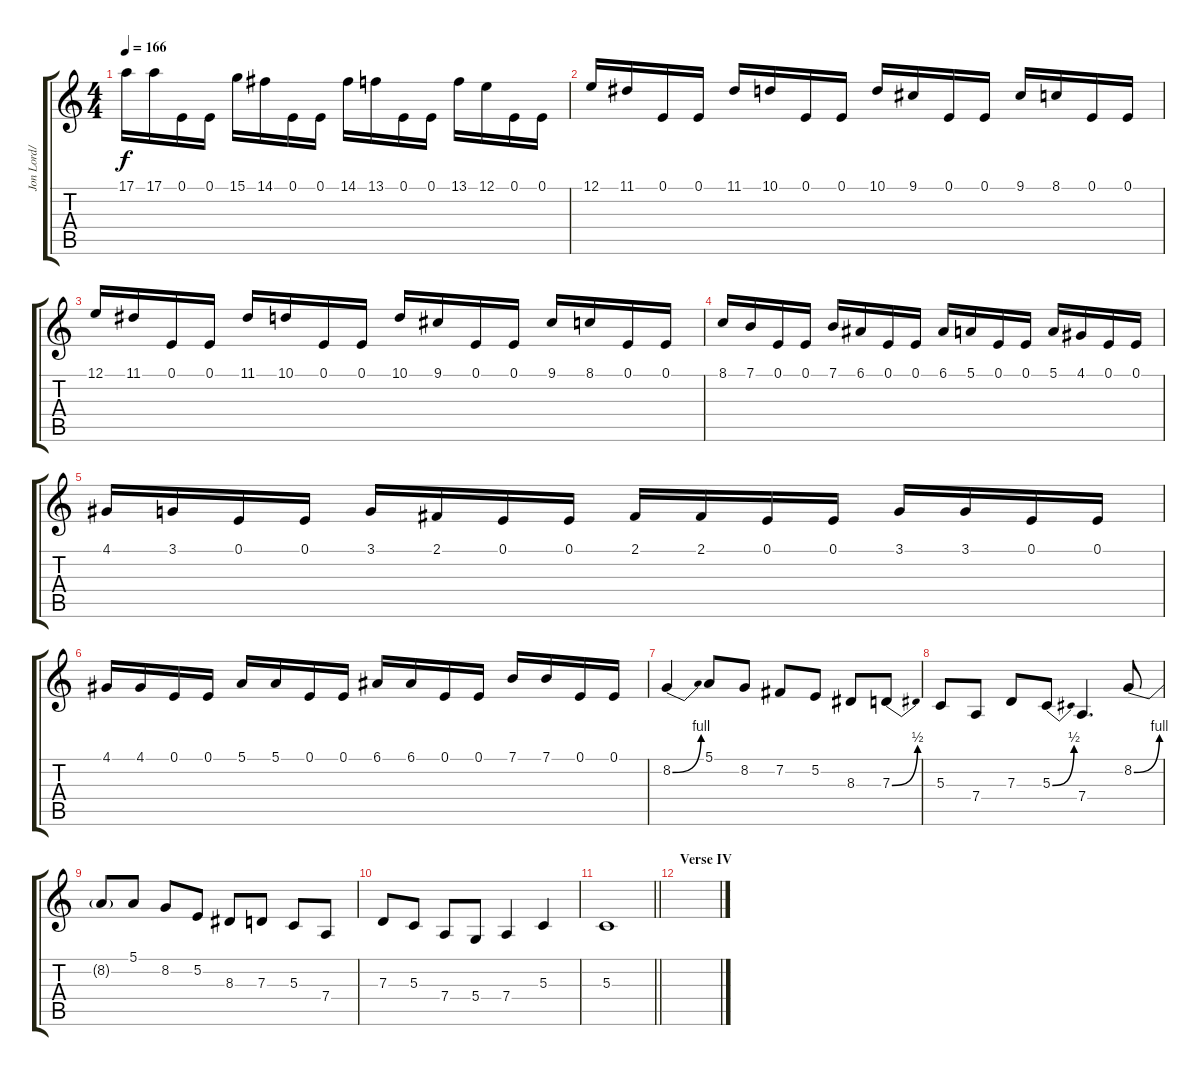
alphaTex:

\track ("Jon Lord/ Ritchie Blackmore" "Jon Lord/ ") {instrument rockorgan}
\staff {score tabs}
\tuning (E4 B3 G3 D3 A2 E2) {hide}
\ts (4 4)
\tempo 166
\clef g2
\ks c
17.1.16{dy f} 17.1.16 0.1.16 0.1.16 15.1.16 14.1.16 0.1.16 0.1.16 14.1.16 13.1.16 0.1.16 0.1.16 13.1.16 12.1.16 0.1.16 0.1.16 |
12.1.16 11.1.16 0.1.16 0.1.16 11.1.16 10.1.16 0.1.16 0.1.16 10.1.16 9.1.16 0.1.16 0.1.16 9.1.16 8.1.16 0.1.16 0.1.16 |
12.1.16 11.1.16 0.1.16 0.1.16 11.1.16 10.1.16 0.1.16 0.1.16 10.1.16 9.1.16 0.1.16 0.1.16 9.1.16 8.1.16 0.1.16 0.1.16 |
8.1.16 7.1.16 0.1.16 0.1.16 7.1.16 6.1.16 0.1.16 0.1.16 6.1.16 5.1.16 0.1.16 0.1.16 5.1.16 4.1.16 0.1.16 0.1.16 |
4.1.16 3.1.16 0.1.16 0.1.16 3.1.16 2.1.16 0.1.16 0.1.16 2.1.16 2.1.16 0.1.16 0.1.16 3.1.16 3.1.16 0.1.16 0.1.16 |
4.1.16 4.1.16 0.1.16 0.1.16 5.1.16 5.1.16 0.1.16 0.1.16 6.1.16 6.1.16 0.1.16 0.1.16 7.1.16 7.1.16 0.1.16 0.1.16 |
8.2{be (bend 0 0 60 4)}.4 5.1.8 8.2.8 7.2.8 5.2.8 8.3.8 7.3{be (bend 0 0 60 2)}.8 |
5.3.8 7.4.8 7.3.8 5.3{be (bend 0 0 60 2)}.8 7.4.4{d} 8.2{be (bend 0 0 60 4)}.8 |
8.2{t}.8 5.1.8 8.2.8 5.2.8 8.3.8 7.3.8 5.3.8 7.4.8 |
7.3.8 5.3.8 7.4.8 5.4.8 7.4.4 5.3.4 |
\barLineRight lightlight
5.3.1 |
\section ("" "Verse IV")
